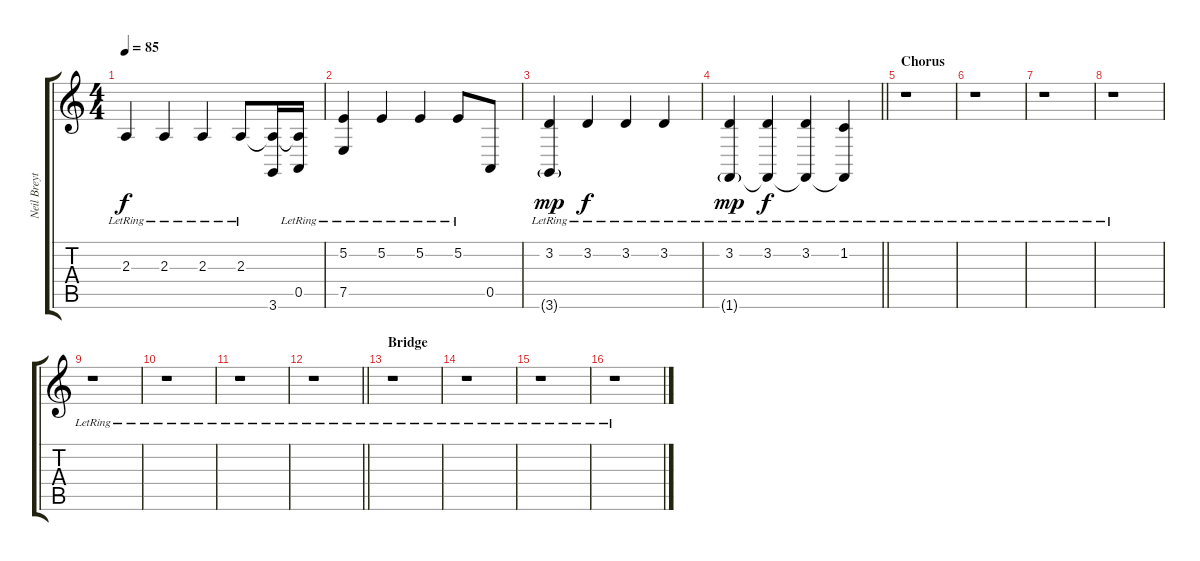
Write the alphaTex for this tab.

\track ("Neil Breytenbach (Keyboards)" "Neil Breyt") {instrument brightacousticpiano}
\staff {score tabs}
\tuning (E4 B3 G3 D3 A2 E2) {hide}
\ts (4 4)
\tempo 85
\clef g2
\ks c
2.3{lr}.4{dy f} 2.3{lr}.4 2.3{lr}.4 2.3{lr}.8 (2.3{t} 3.6).16 (2.3{t} 0.5{lr}).16 |
(5.2{lr} 7.5{lr}).4 5.2{lr}.4 5.2{lr}.4 5.2{lr}.8 0.5.8 |
(3.2{lr} 3.6{g}).4{dy mp} 3.2{lr}.4{dy f} 3.2{lr}.4 3.2{lr}.4 |
\barLineRight lightlight
(3.2{lr} 1.6{g}).4{dy mp} (3.2{lr} 1.6{t}).4{dy f} (3.2{lr} 1.6{t}).4 (1.2{lr} 1.6{t}).4 |
\section ("" "Chorus")
r.1 |
r.1 |
r.1 |
r.1 |
r.1 |
r.1 |
r.1 |
\barLineRight lightlight
r.1 |
\section ("" "Bridge")
r.1 |
r.1 |
r.1 |
r.1
